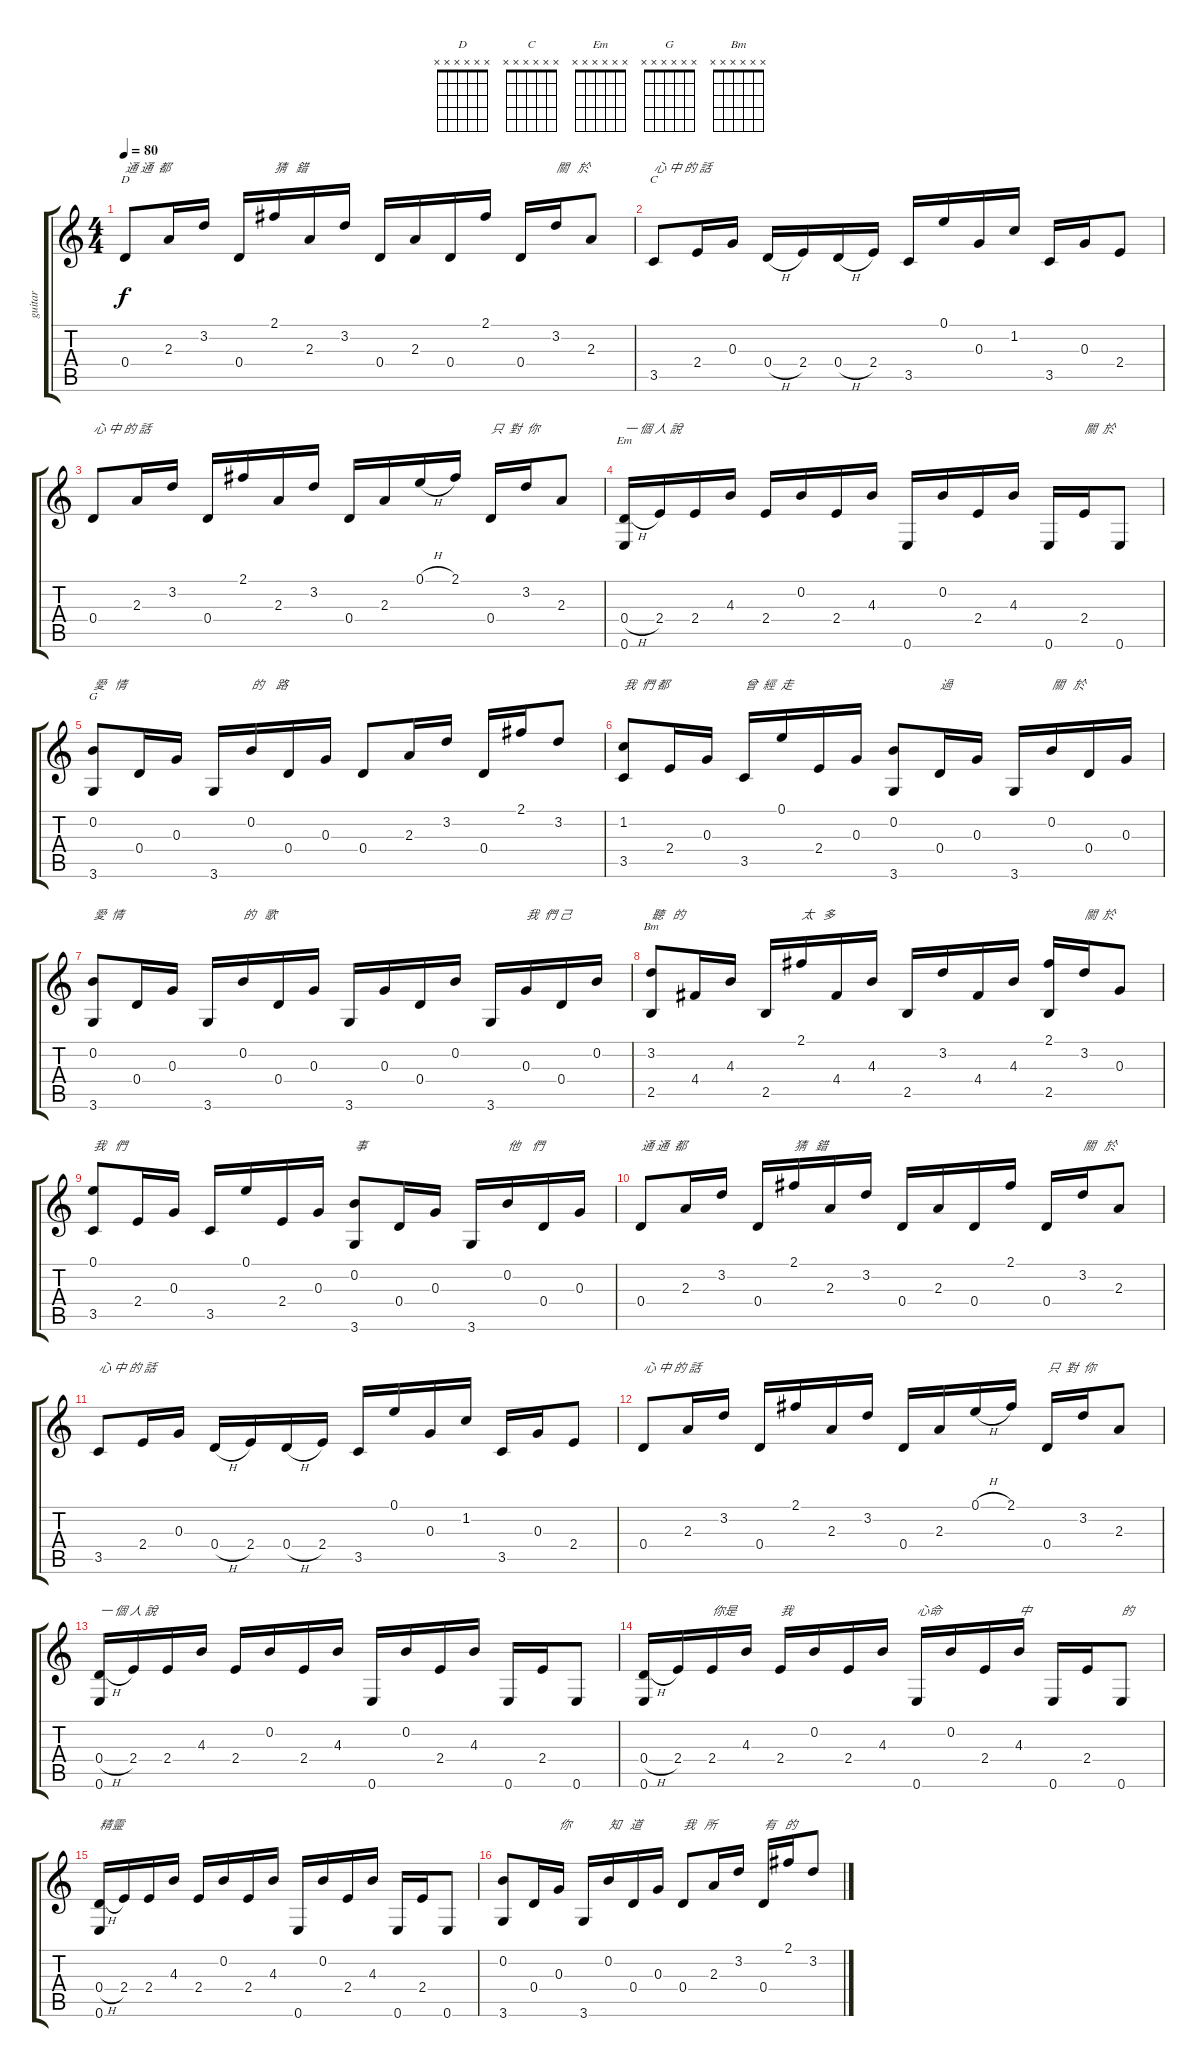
\track ("guitar" "guitar") {instrument acousticguitarsteel}
\staff {score tabs}
\tuning (E4 B3 G3 D3 A2 E2) {hide}
\chord ("D" x x x x x x) {firstfret 0}
\chord ("C" x x x x x x) {firstfret 0}
\chord ("Em" x x x x x x) {firstfret 0}
\chord ("G" x x x x x x) {firstfret 0}
\chord ("Bm" x x x x x x) {firstfret 0}
\ts (4 4)
\tempo 80
\clef g2
\ks c
0.4.8{ch "D" txt "通 通  都" dy f} 2.3.16 3.2.16 0.4.16 2.1.16{txt "猜   錯"} 2.3.16 3.2.16 0.4.16 2.3.16 0.4.16 2.1.16 0.4.16 3.2.16{txt "關   於"} 2.3.8 |
3.5.8{ch "C" txt "心 中 的 話"} 2.4.16 0.3.16 0.4{h}.16 2.4.16 0.4{h}.16 2.4.16 3.5.16 0.1.16 0.3.16 1.2.16 3.5.16 0.3.16 2.4.8 |
0.4.8{txt "心 中 的 話"} 2.3.16 3.2.16 0.4.16 2.1.16 2.3.16 3.2.16 0.4.16 2.3.16 0.1{h}.16 2.1.16 0.4.16{txt "只  對  你"} 3.2.16 2.3.8 |
(0.4{h} 0.6).16{ch "Em" txt "一 個 人 說"} 2.4.16 2.4.16 4.3.16 2.4.16 0.2.16 2.4.16 4.3.16 0.6.16 0.2.16 2.4.16 4.3.16 0.6.16 2.4.16{txt "關  於"} 0.6.8 |
(0.2 3.6).8{ch "G" txt "愛   情"} 0.4.16 0.3.16 3.6.16 0.2.16{txt "的    路"} 0.4.16 0.3.16 0.4.8 2.3.16 3.2.16 0.4.16 2.1.16 3.2.8 |
(1.2 3.5).8{txt "我  們 都"} 2.4.16 0.3.16 3.5.16{txt "曾  經  走"} 0.1.16 2.4.16 0.3.16 (0.2 3.6).8 0.4.16{txt "過"} 0.3.16 3.6.16 0.2.16{txt "關   於"} 0.4.16 0.3.16 |
(0.2 3.6).8{txt "愛  情"} 0.4.16 0.3.16 3.6.16 0.2.16{txt "的   歌"} 0.4.16 0.3.16 3.6.16 0.3.16 0.4.16 0.2.16 3.6.16 0.3.16{txt "我  們 己"} 0.4.16 0.2.16 |
(3.2 2.5).8{ch "Bm" txt "聽   的"} 4.4.16 4.3.16 2.5.16 2.1.16{txt "太   多"} 4.4.16 4.3.16 2.5.16 3.2.16 4.4.16 4.3.16 (2.1 2.5).16 3.2.16{txt "關  於"} 0.3.8 |
(0.1 3.5).8{txt "我   們"} 2.4.16 0.3.16 3.5.16 0.1.16 2.4.16 0.3.16 (0.2 3.6).8{txt "事"} 0.4.16 0.3.16 3.6.16 0.2.16{txt "他    們"} 0.4.16 0.3.16 |
0.4.8{txt "通 通  都"} 2.3.16 3.2.16 0.4.16 2.1.16{txt "猜   錯"} 2.3.16 3.2.16 0.4.16 2.3.16 0.4.16 2.1.16 0.4.16 3.2.16{txt "關   於"} 2.3.8 |
3.5.8{txt "心 中 的 話"} 2.4.16 0.3.16 0.4{h}.16 2.4.16 0.4{h}.16 2.4.16 3.5.16 0.1.16 0.3.16 1.2.16 3.5.16 0.3.16 2.4.8 |
0.4.8{txt "心 中 的 話"} 2.3.16 3.2.16 0.4.16 2.1.16 2.3.16 3.2.16 0.4.16 2.3.16 0.1{h}.16 2.1.16 0.4.16{txt "只  對  你"} 3.2.16 2.3.8 |
(0.4{h} 0.6).16{txt "一 個 人 說"} 2.4.16 2.4.16 4.3.16 2.4.16 0.2.16 2.4.16 4.3.16 0.6.16 0.2.16 2.4.16 4.3.16 0.6.16 2.4.16 0.6.8 |
(0.4{h} 0.6).16 2.4.16 2.4.16{txt "你是"} 4.3.16 2.4.16{txt "我"} 0.2.16 2.4.16 4.3.16 0.6.16{txt "心命"} 0.2.16 2.4.16 4.3.16{txt "中"} 0.6.16 2.4.16 0.6.8{txt "的"} |
(0.4{h} 0.6).16{txt "精靈"} 2.4.16 2.4.16 4.3.16 2.4.16 0.2.16 2.4.16 4.3.16 0.6.16 0.2.16 2.4.16 4.3.16 0.6.16 2.4.16 0.6.8 |
(0.2 3.6).8 0.4.16 0.3.16{txt "你"} 3.6.16 0.2.16{txt "知   道"} 0.4.16 0.3.16 0.4.8{txt "我   所   "} 2.3.16 3.2.16 0.4.16{txt "有   的"} 2.1.16 3.2.8
